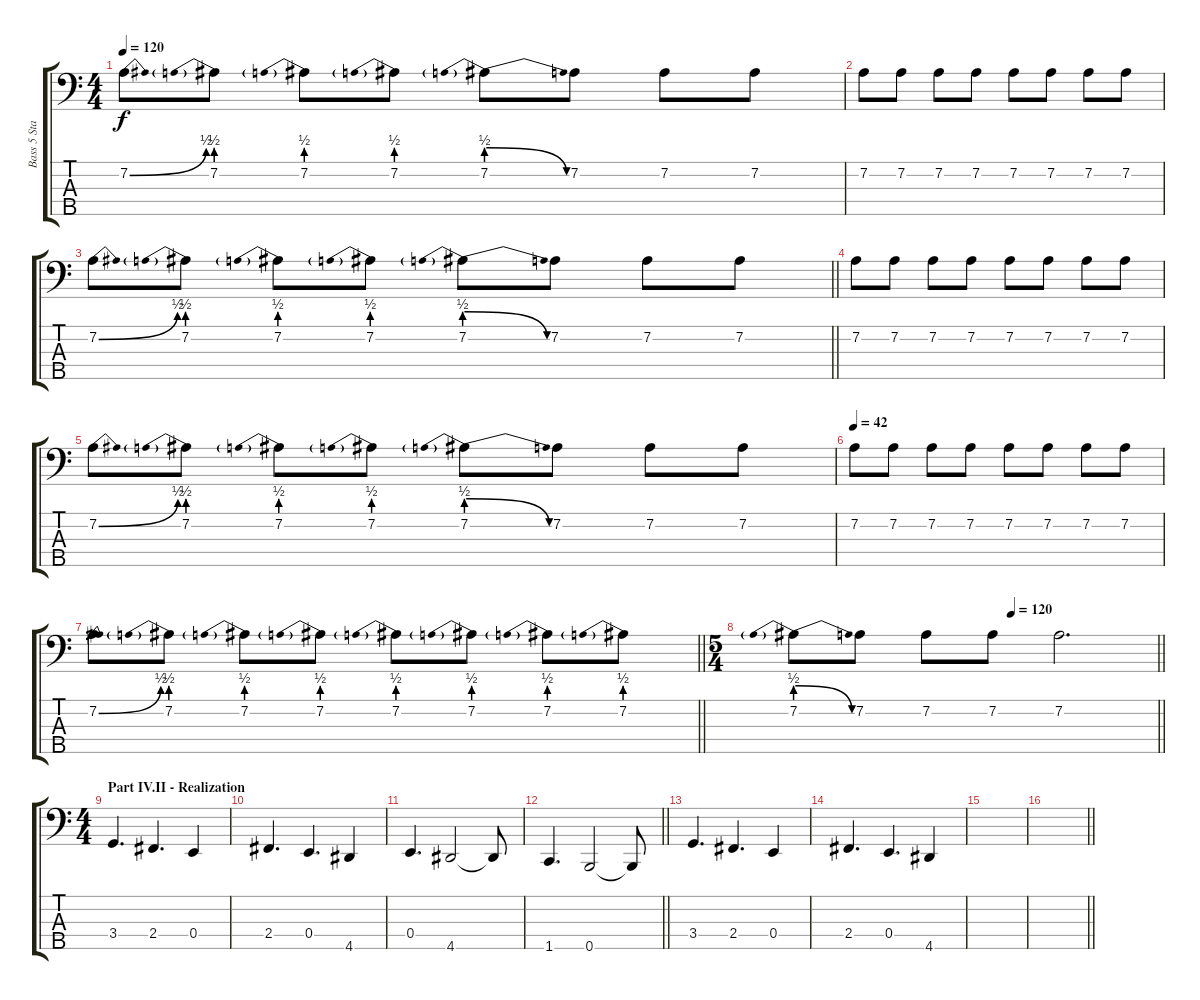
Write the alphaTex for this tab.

\track ("Bass 5 Standard" "Bass 5 Sta") {instrument electricbassfinger}
\staff {score tabs}
\tuning (G2 D2 A1 E1 B0) {hide}
\ts (4 4)
\tempo 120
\clef f4
\ks c
7.2{be (bend 0 0 60 2)}.8{dy f} 7.2{be (prebend 0 2 60 2)}.8 7.2{be (prebend 0 2 60 2)}.8 7.2{be (prebend 0 2 60 2)}.8 7.2{be (prebendrelease 0 2 60 0)}.8 7.2.8 7.2.8 7.2.8 |
7.2.8 7.2.8 7.2.8 7.2.8 7.2.8 7.2.8 7.2.8 7.2.8 |
\barLineRight lightlight
7.2{be (bend 0 0 60 2)}.8 7.2{be (prebend 0 2 60 2)}.8 7.2{be (prebend 0 2 60 2)}.8 7.2{be (prebend 0 2 60 2)}.8 7.2{be (prebendrelease 0 2 60 0)}.8 7.2.8 7.2.8 7.2.8 |
7.2.8 7.2.8 7.2.8 7.2.8 7.2.8 7.2.8 7.2.8 7.2.8 |
7.2{be (bend 0 0 60 2)}.8 7.2{be (prebend 0 2 60 2)}.8 7.2{be (prebend 0 2 60 2)}.8 7.2{be (prebend 0 2 60 2)}.8 7.2{be (prebendrelease 0 2 60 0)}.8 7.2.8 7.2.8 7.2.8 |
\tempo 42
7.2.8 7.2.8 7.2.8 7.2.8 7.2.8 7.2.8 7.2.8 7.2.8 |
\barLineRight lightlight
7.2{be (bend 0 0 60 2)}.8 7.2{be (prebend 0 2 60 2)}.8 7.2{be (prebend 0 2 60 2)}.8 7.2{be (prebend 0 2 60 2)}.8 7.2{be (prebend 0 2 60 2)}.8 7.2{be (prebend 0 2 60 2)}.8 7.2{be (prebend 0 2 60 2)}.8 7.2{be (prebend 0 2 60 2)}.8 |
\ts (5 4)
\tempo (120 0.6)
\barLineRight lightlight
7.2{be (prebendrelease 0 2 60 0)}.8 7.2.8 7.2.8 7.2.8 7.2.2{d} |
\ts (4 4)
\section ("" "Part IV.II - Realization")
3.4.4{d} 2.4.4{d} 0.4.4 |
2.4.4{d} 0.4.4{d} 4.5.4 |
0.4.4{d} 4.5.2 4.5{t}.8 |
\barLineRight lightlight
1.5.4{d} 0.5.2 0.5{t}.8 |
3.4.4{d} 2.4.4{d} 0.4.4 |
2.4.4{d} 0.4.4{d} 4.5.4 |
|
\barLineRight lightlight
